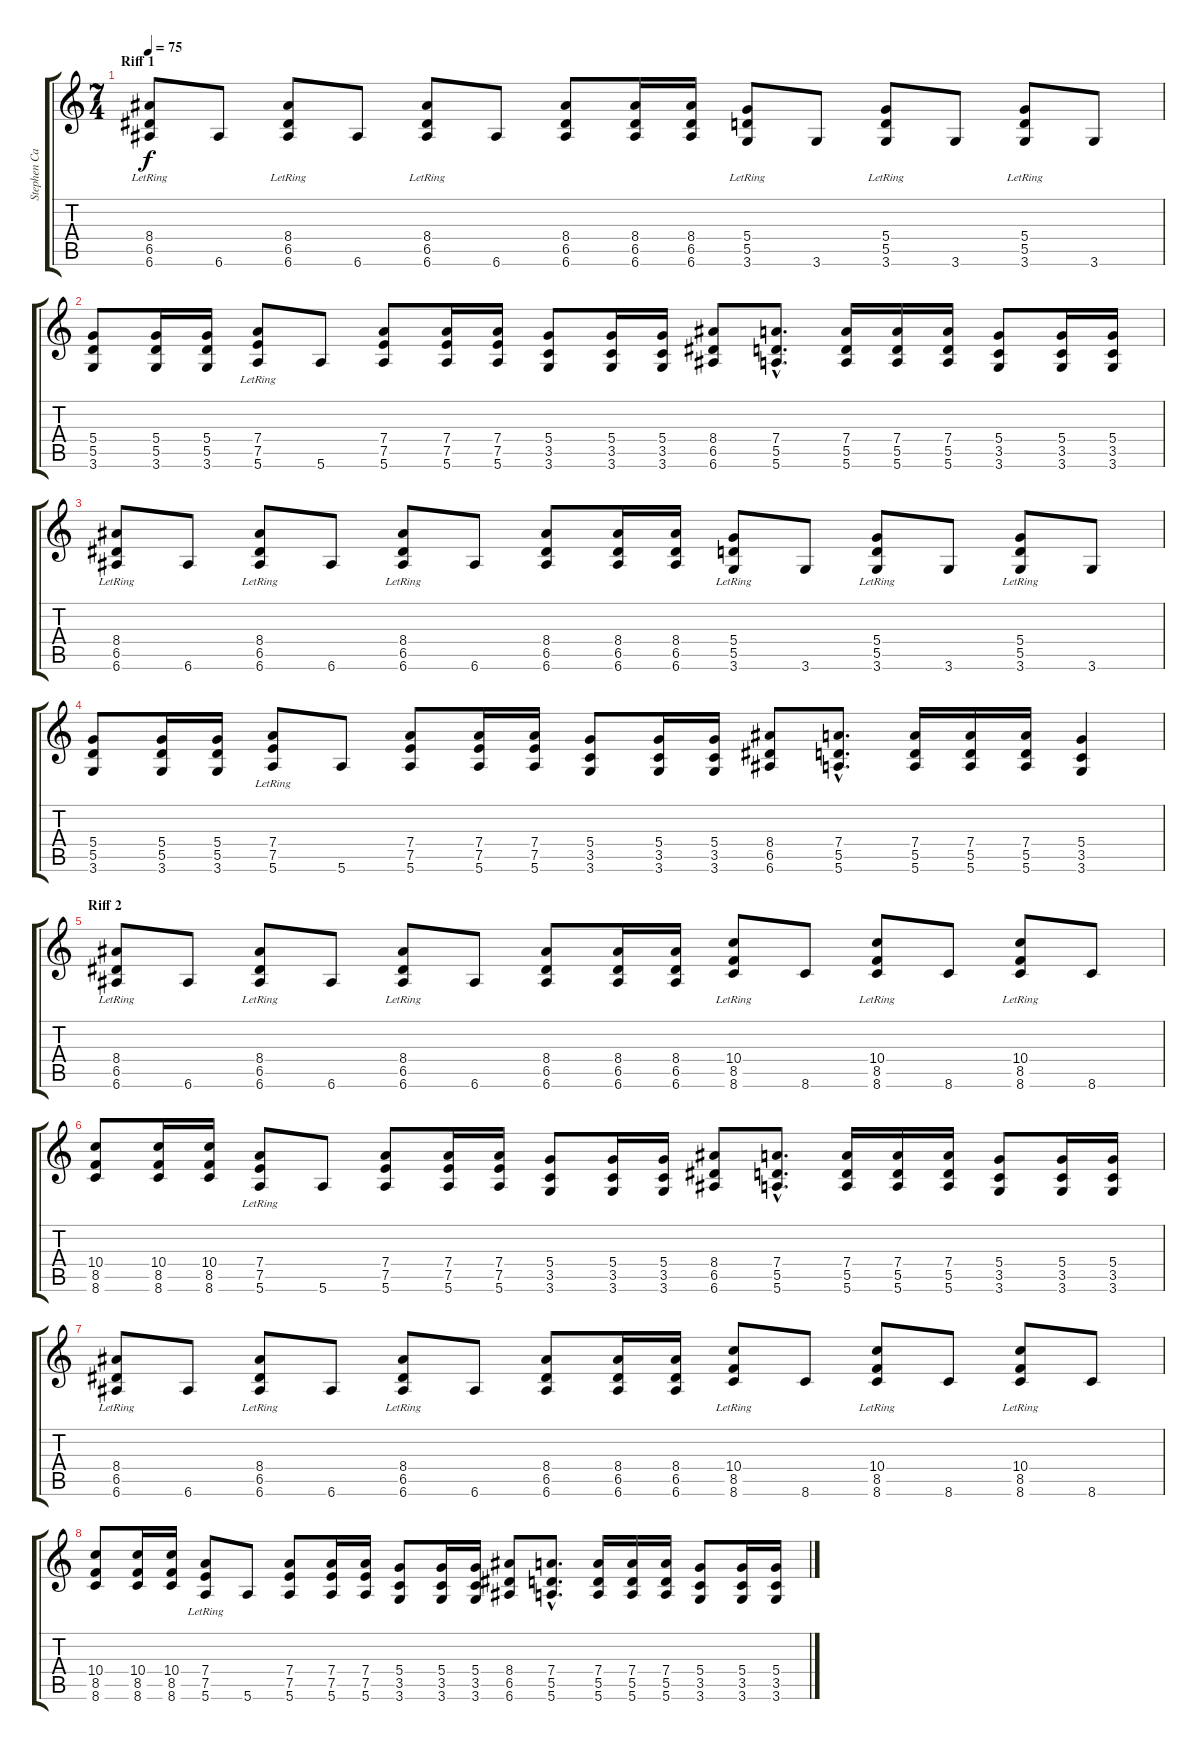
\track ("Stephen Carpenter" "Stephen Ca") {instrument distortionguitar}
\staff {score tabs}
\tuning (E4 B3 G3 D3 A2 E2) {hide}
\ts (7 4)
\section ("" "Riff 1")
\tempo 75
\clef g2
\ks c
(8.4{lr} 6.5{lr} 6.6).8{dy f} 6.6.8 (8.4{lr} 6.5{lr} 6.6).8 6.6.8 (8.4{lr} 6.5{lr} 6.6).8 6.6.8 (8.4 6.5 6.6).8 (8.4 6.5 6.6).16 (8.4 6.5 6.6).16 (5.4{lr} 5.5{lr} 3.6).8 3.6.8 (5.4{lr} 5.5{lr} 3.6).8 3.6.8 (5.4{lr} 5.5{lr} 3.6).8 3.6.8 |
(5.4 5.5 3.6).8 (5.4 5.5 3.6).16 (5.4 5.5 3.6).16 (7.4{lr} 7.5{lr} 5.6).8 5.6.8 (7.4 7.5 5.6).8 (7.4 7.5 5.6).16 (7.4 7.5 5.6).16 (5.4 3.5 3.6).8 (5.4 3.5 3.6).16 (5.4 3.5 3.6).16 (8.4 6.5 6.6).8 (7.4{hac} 5.5{hac} 5.6{hac}).8{d} (7.4 5.5 5.6).16 (7.4 5.5 5.6).16 (7.4 5.5 5.6).16 (5.4 3.5 3.6).8 (5.4 3.5 3.6).16 (5.4 3.5 3.6).16 |
(8.4{lr} 6.5{lr} 6.6).8 6.6.8 (8.4{lr} 6.5{lr} 6.6).8 6.6.8 (8.4{lr} 6.5{lr} 6.6).8 6.6.8 (8.4 6.5 6.6).8 (8.4 6.5 6.6).16 (8.4 6.5 6.6).16 (5.4{lr} 5.5{lr} 3.6).8 3.6.8 (5.4{lr} 5.5{lr} 3.6).8 3.6.8 (5.4{lr} 5.5{lr} 3.6).8 3.6.8 |
(5.4 5.5 3.6).8 (5.4 5.5 3.6).16 (5.4 5.5 3.6).16 (7.4{lr} 7.5{lr} 5.6).8 5.6.8 (7.4 7.5 5.6).8 (7.4 7.5 5.6).16 (7.4 7.5 5.6).16 (5.4 3.5 3.6).8 (5.4 3.5 3.6).16 (5.4 3.5 3.6).16 (8.4 6.5 6.6).8 (7.4{hac} 5.5{hac} 5.6{hac}).8{d} (7.4 5.5 5.6).16 (7.4 5.5 5.6).16 (7.4 5.5 5.6).16 (5.4 3.5 3.6).4{volume 14} |
\section ("" "Riff 2")
(8.4{lr} 6.5{lr} 6.6).8 6.6.8 (8.4{lr} 6.5{lr} 6.6).8 6.6.8 (8.4{lr} 6.5{lr} 6.6).8 6.6.8 (8.4 6.5 6.6).8 (8.4 6.5 6.6).16 (8.4 6.5 6.6).16 (10.4{lr} 8.5{lr} 8.6).8 8.6.8 (10.4{lr} 8.5{lr} 8.6).8 8.6.8 (10.4{lr} 8.5{lr} 8.6).8 8.6.8 |
(10.4 8.5 8.6).8 (10.4 8.5 8.6).16 (10.4 8.5 8.6).16 (7.4{lr} 7.5{lr} 5.6).8 5.6.8 (7.4 7.5 5.6).8 (7.4 7.5 5.6).16 (7.4 7.5 5.6).16 (5.4 3.5 3.6).8 (5.4 3.5 3.6).16 (5.4 3.5 3.6).16 (8.4 6.5 6.6).8 (7.4{hac} 5.5{hac} 5.6{hac}).8{d} (7.4 5.5 5.6).16 (7.4 5.5 5.6).16 (7.4 5.5 5.6).16 (5.4 3.5 3.6).8 (5.4 3.5 3.6).16 (5.4 3.5 3.6).16 |
(8.4{lr} 6.5{lr} 6.6).8 6.6.8 (8.4{lr} 6.5{lr} 6.6).8 6.6.8 (8.4{lr} 6.5{lr} 6.6).8 6.6.8 (8.4 6.5 6.6).8 (8.4 6.5 6.6).16 (8.4 6.5 6.6).16 (10.4{lr} 8.5{lr} 8.6).8 8.6.8 (10.4{lr} 8.5{lr} 8.6).8 8.6.8 (10.4{lr} 8.5{lr} 8.6).8 8.6.8 |
(10.4 8.5 8.6).8 (10.4 8.5 8.6).16 (10.4 8.5 8.6).16 (7.4{lr} 7.5{lr} 5.6).8 5.6.8 (7.4 7.5 5.6).8 (7.4 7.5 5.6).16 (7.4 7.5 5.6).16 (5.4 3.5 3.6).8 (5.4 3.5 3.6).16 (5.4 3.5 3.6).16 (8.4 6.5 6.6).8 (7.4{hac} 5.5{hac} 5.6{hac}).8{d} (7.4 5.5 5.6).16 (7.4 5.5 5.6).16 (7.4 5.5 5.6).16 (5.4 3.5 3.6).8 (5.4 3.5 3.6).16 (5.4 3.5 3.6).16
